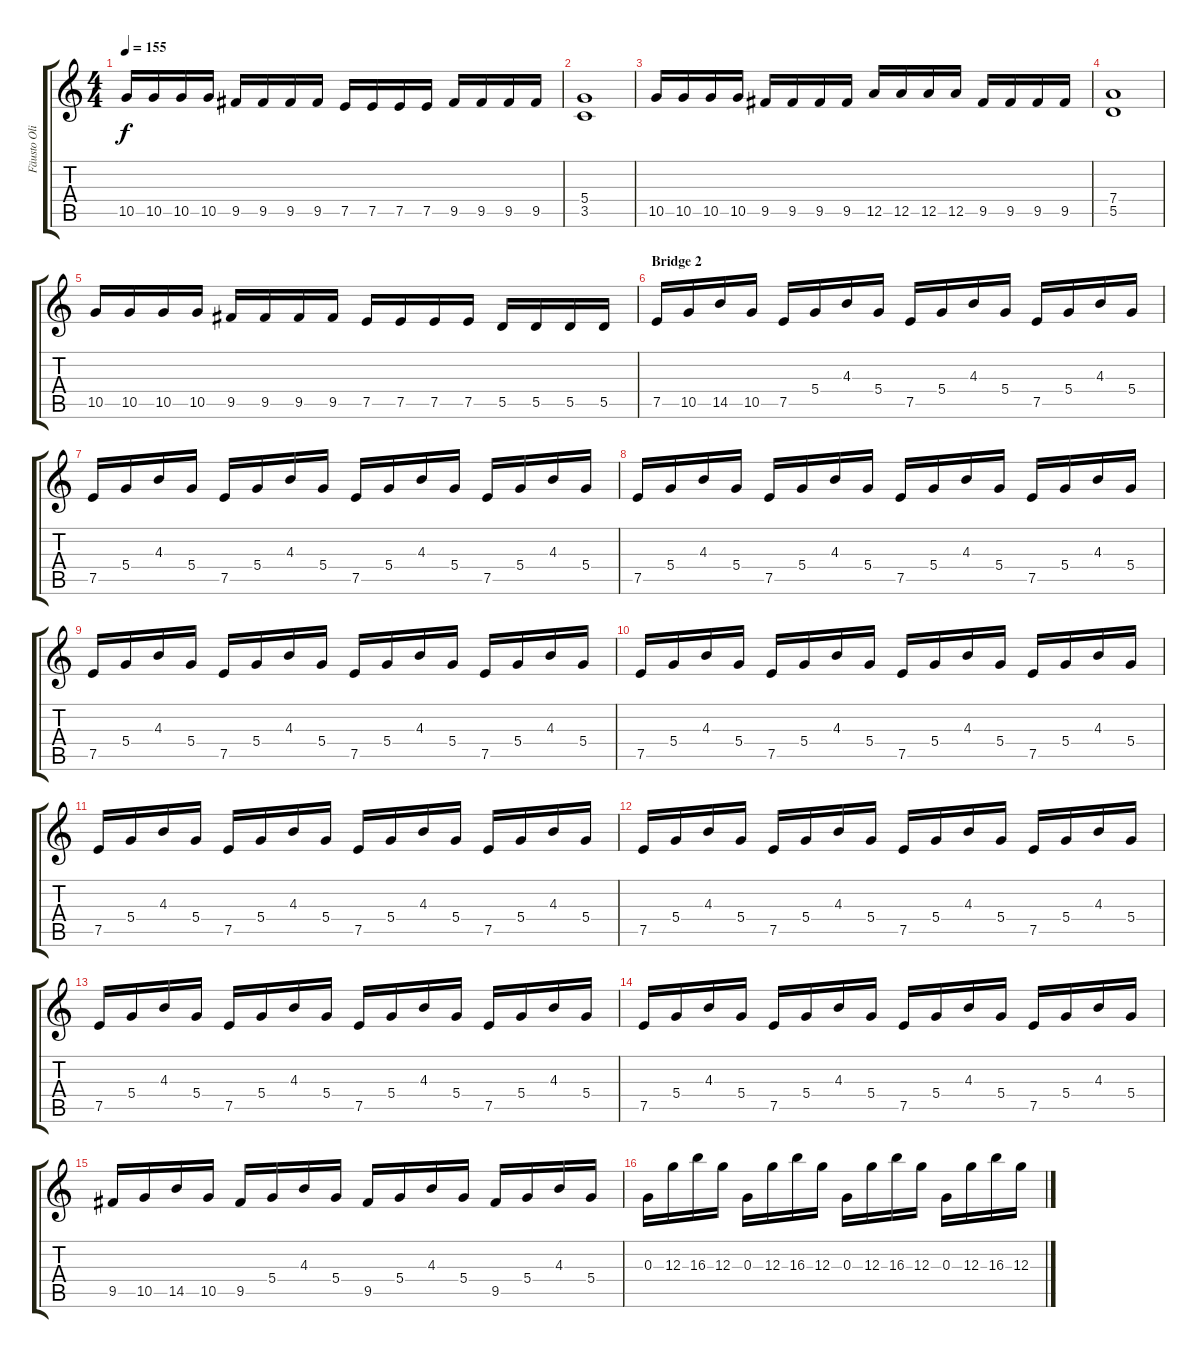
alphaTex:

\track ("Fäusto Oliveira" "Fäusto Oli") {instrument overdrivenguitar}
\staff {score tabs}
\tuning (E4 B3 G3 D3 A2 E2) {hide}
\ts (4 4)
\tempo 155
\clef g2
\ks c
10.5.16{dy f} 10.5.16 10.5.16 10.5.16 9.5.16 9.5.16 9.5.16 9.5.16 7.5.16 7.5.16 7.5.16 7.5.16 9.5.16 9.5.16 9.5.16 9.5.16 |
(5.4 3.5).1 |
10.5.16 10.5.16 10.5.16 10.5.16 9.5.16 9.5.16 9.5.16 9.5.16 12.5.16 12.5.16 12.5.16 12.5.16 9.5.16 9.5.16 9.5.16 9.5.16 |
(7.4 5.5).1 |
10.5.16 10.5.16 10.5.16 10.5.16 9.5.16 9.5.16 9.5.16 9.5.16 7.5.16 7.5.16 7.5.16 7.5.16 5.5.16 5.5.16 5.5.16 5.5.16 |
\section ("" "Bridge 2")
7.5.16 10.5.16 14.5.16 10.5.16 7.5.16 5.4.16 4.3.16 5.4.16 7.5.16 5.4.16 4.3.16 5.4.16 7.5.16 5.4.16 4.3.16 5.4.16 |
7.5.16 5.4.16 4.3.16 5.4.16 7.5.16 5.4.16 4.3.16 5.4.16 7.5.16 5.4.16 4.3.16 5.4.16 7.5.16 5.4.16 4.3.16 5.4.16 |
7.5.16 5.4.16 4.3.16 5.4.16 7.5.16 5.4.16 4.3.16 5.4.16 7.5.16 5.4.16 4.3.16 5.4.16 7.5.16 5.4.16 4.3.16 5.4.16 |
7.5.16 5.4.16 4.3.16 5.4.16 7.5.16 5.4.16 4.3.16 5.4.16 7.5.16 5.4.16 4.3.16 5.4.16 7.5.16 5.4.16 4.3.16 5.4.16 |
7.5.16 5.4.16 4.3.16 5.4.16 7.5.16 5.4.16 4.3.16 5.4.16 7.5.16 5.4.16 4.3.16 5.4.16 7.5.16 5.4.16 4.3.16 5.4.16 |
7.5.16 5.4.16 4.3.16 5.4.16 7.5.16 5.4.16 4.3.16 5.4.16 7.5.16 5.4.16 4.3.16 5.4.16 7.5.16 5.4.16 4.3.16 5.4.16 |
7.5.16 5.4.16 4.3.16 5.4.16 7.5.16 5.4.16 4.3.16 5.4.16 7.5.16 5.4.16 4.3.16 5.4.16 7.5.16 5.4.16 4.3.16 5.4.16 |
7.5.16 5.4.16 4.3.16 5.4.16 7.5.16 5.4.16 4.3.16 5.4.16 7.5.16 5.4.16 4.3.16 5.4.16 7.5.16 5.4.16 4.3.16 5.4.16 |
7.5.16 5.4.16 4.3.16 5.4.16 7.5.16 5.4.16 4.3.16 5.4.16 7.5.16 5.4.16 4.3.16 5.4.16 7.5.16 5.4.16 4.3.16 5.4.16 |
9.5.16 10.5.16 14.5.16 10.5.16 9.5.16 5.4.16 4.3.16 5.4.16 9.5.16 5.4.16 4.3.16 5.4.16 9.5.16 5.4.16 4.3.16 5.4.16 |
0.3.16 12.3.16 16.3.16 12.3.16 0.3.16 12.3.16 16.3.16 12.3.16 0.3.16 12.3.16 16.3.16 12.3.16 0.3.16 12.3.16 16.3.16 12.3.16
